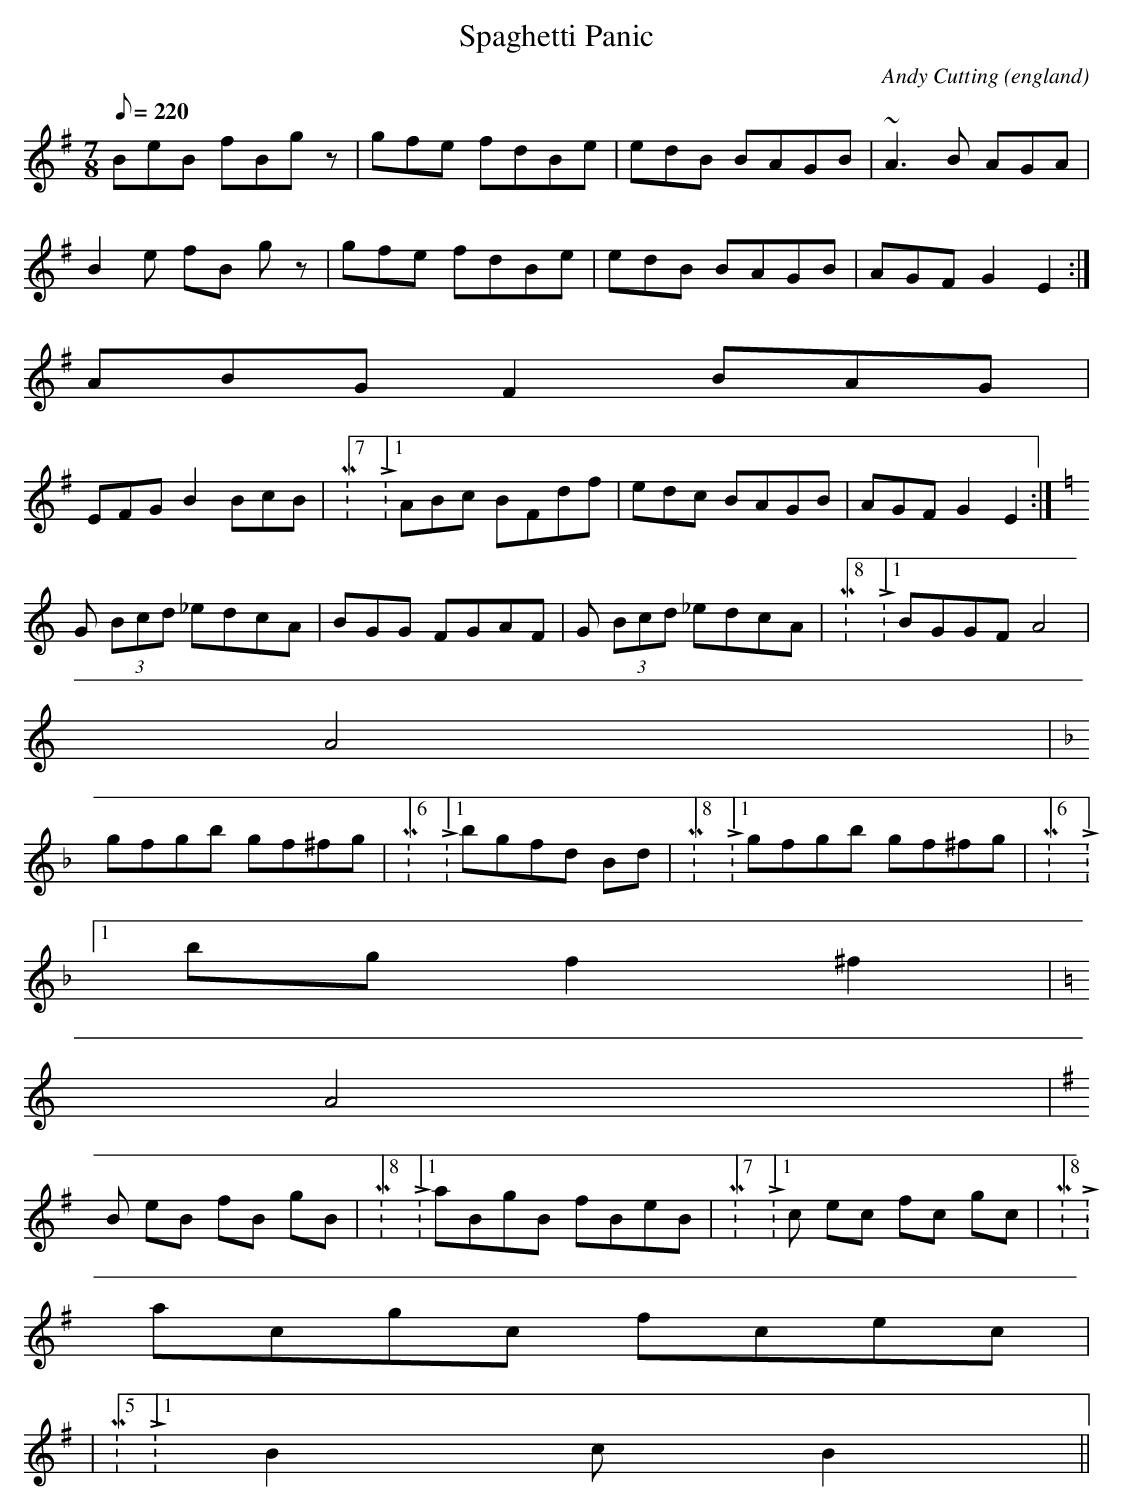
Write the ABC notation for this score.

X:1
T:Spaghetti Panic
O:england
M:7/8
L:1/8
Q:220
C:Andy Cutting
K:G
BeB fBgz | gfe fdBe | edB BAGB | ~A3B AGA |
B2e fB gz | gfe fdBe | edB BAGB | AGF G2E2 :|
M:8/8 L:1/8|: EFG B2 BcB | M:7/8 L:1/8ABc BFdf | edc BAGB | M:8/8 L:1/8
ABG F2 BAG |
EFG B2 BcB | M:7/8 L:1/8 ABc BFdf | edc BAGB | AGF G2E2 :|
K:C
G (3Bcd _edcA | BGG FGAF | G (3Bcd _edcA | M:8/8 L:1/8 BGGF A4 |
M:7/8 L:1/8 G (3Bcd _edcA | B2G FGAF | G (3Bcd _edcA | M:8/8 L:1/8BGGF
A4 |
K:F
gfgb gf^fg | M:6/8 L:1/8 bgfd Bd | M:8/8 L:1/8 gfgb gf^fg | M:6/8 L:1/8
bg f2^f2 |
M:8/8 L:1/8 gfgb gf^fg | M:6/8 L:1/8bgfd Bd | M:8/8 L:1/8 gfgb gf^fg |
M:6/8 L:1/8 bg f2-f2 |
K:C
M:7/8 L:1/8 G (3Bcd _edcA | BGG FGAF | G (3Bcd _edcA | M:8/8 L:1/8BGGF
A4 |
M:7/8 L:1/8 G (3Bcd _edcA | B2G FGAF | G (3Bcd _edcA | BGGF A4 |
K:G
B eB fB gB | M:8/8 L:1/8 aBgB fBeB |  M:7/8 L:1/8 c ec fc gc | M:8/8 L:
1/8 acgc fcec |
M:7/8 L:1/8 A eA =fA gA | M:8/8 L:1/8 aAgA =fAeA | M:7/8 L:1/8 FGF AFAF
| M:5/8 L:1/8 B2c B2 ||
